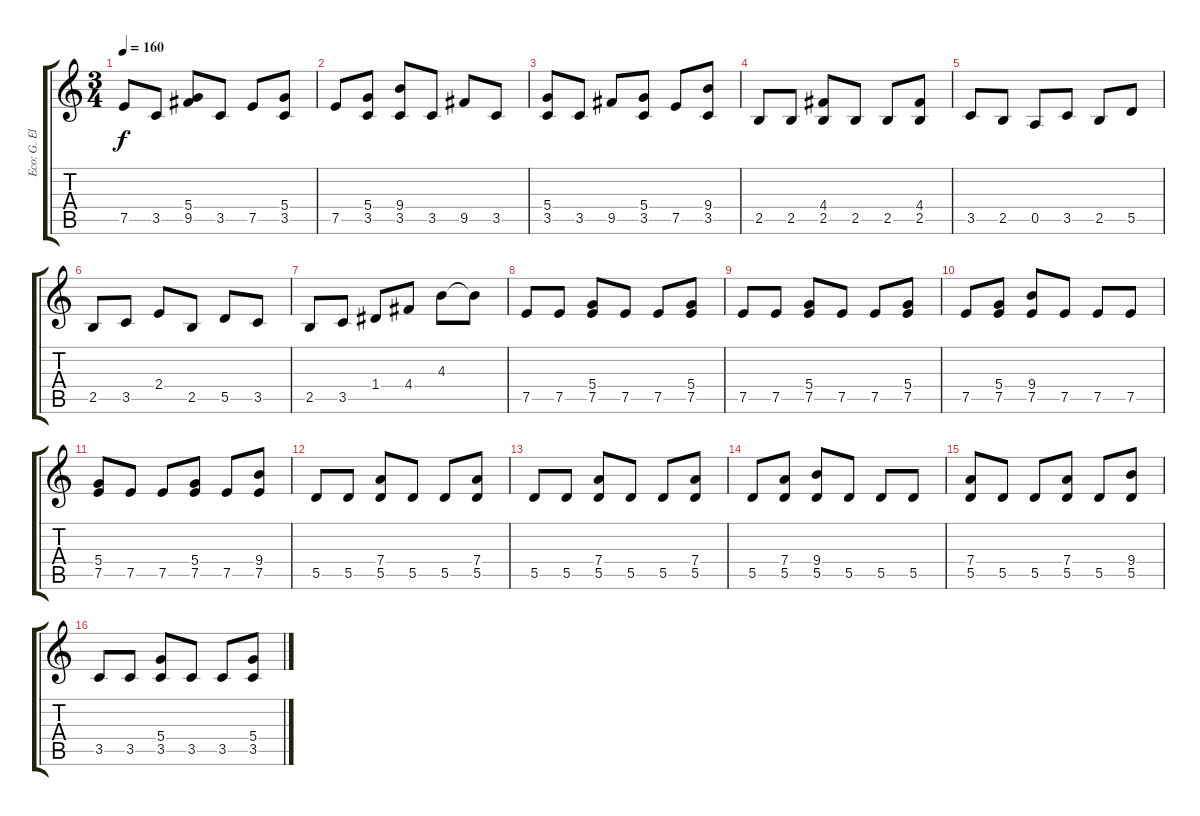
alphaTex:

\track ("Eco: G. Electrica" "Eco: G. El") {instrument guitarharmonics}
\staff {score tabs}
\tuning (E4 B3 G3 D3 A2 E2) {hide}
\ts (3 4)
\tempo 160
\clef g2
\ks c
7.5.8{dy f} 3.5.8 (5.4 9.5).8 3.5.8 7.5.8 (5.4 3.5).8 |
7.5.8 (5.4 3.5).8 (9.4 3.5).8 3.5.8 9.5.8 3.5.8 |
(5.4 3.5).8 3.5.8 9.5.8 (5.4 3.5).8 7.5.8 (9.4 3.5).8 |
2.5.8 2.5.8 (4.4 2.5).8 2.5.8 2.5.8 (4.4 2.5).8 |
3.5.8 2.5.8 0.5.8 3.5.8 2.5.8 5.5.8 |
2.5.8 3.5.8 2.4.8 2.5.8 5.5.8 3.5.8 |
2.5.8 3.5.8 1.4.8 4.4.8 4.3.8 4.3{t}.8 |
7.5.8 7.5.8 (5.4 7.5).8 7.5.8 7.5.8 (5.4 7.5).8 |
7.5.8 7.5.8 (5.4 7.5).8 7.5.8 7.5.8 (5.4 7.5).8 |
7.5.8 (5.4 7.5).8 (9.4 7.5).8 7.5.8 7.5.8 7.5.8 |
(5.4 7.5).8 7.5.8 7.5.8 (5.4 7.5).8 7.5.8 (9.4 7.5).8 |
5.5.8 5.5.8 (7.4 5.5).8 5.5.8 5.5.8 (7.4 5.5).8 |
5.5.8 5.5.8 (7.4 5.5).8 5.5.8 5.5.8 (7.4 5.5).8 |
5.5.8 (7.4 5.5).8 (9.4 5.5).8 5.5.8 5.5.8 5.5.8 |
(7.4 5.5).8 5.5.8 5.5.8 (7.4 5.5).8 5.5.8 (9.4 5.5).8 |
3.5.8 3.5.8 (5.4 3.5).8 3.5.8 3.5.8 (5.4 3.5).8
